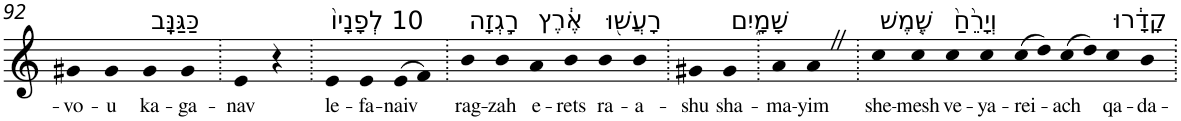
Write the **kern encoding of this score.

**kern	**text
*part1	*part1
*staff1	*staff1
*I"Piano	*
*I'Pno	*
!!LO:PB:g=z
*clefG2	*
*k[]	*
=92	=92
!	!LO:LY:b
4g#X	-vo-
!	!LO:LY:b
4g#	-u
!LO:TX:a:t=כַּגַּנָּֽב	!
!	!LO:LY:b
4g#	ka-
!	!LO:LY:b
4g#	-ga-
=93.	=93.
!	!LO:LY:b
4e	-nav
4r	.
=94.	=94.
!LO:TX:a:t=10 לְפָנָיו֙	!
!	!LO:LY:b
4e	le-
!	!LO:LY:b
4e	-fa-
!	!LO:LY:b
(>8e	-naiv
8f)	.
=95.	=95.
!LO:TX:a:t=רָ֣גְזָה	!
!	!LO:LY:b
4b	rag-
!	!LO:LY:b
4b	-zah
!LO:TX:a:t=אֶ֔רֶץ	!
!	!LO:LY:b
4a	e-
!	!LO:LY:b
4b	-rets
!LO:TX:a:t=רָעֲשׁ֖וּ	!
!	!LO:LY:b
4b	ra-
!	!LO:LY:b
4b	-a-
=96.	=96.
!	!LO:LY:b
4g#X	-shu
!LO:TX:a:t=שָׁמָ֑יִם	!
!	!LO:LY:b
4g#	sha-
=97.	=97.
!	!LO:LY:b
4a	-ma-
!	!LO:LY:b
4aZ	-yim
=98.	=98.
!LO:TX:a:t=שֶׁ֤מֶשׁ	!
!	!LO:LY:b
4cc	she-
!	!LO:LY:b
4cc	-mesh
!LO:TX:a:t=וְיָרֵ֙חַ֙	!
!	!LO:LY:b
4cc	ve-
!	!LO:LY:b
4cc	-ya-
!	!LO:LY:b
(>8cc	-rei-
8dd)	.
!	!LO:LY:b
(>8cc	-ach
8dd)	.
!LO:TX:a:t=קָדָ֔רוּ	!
!	!LO:LY:b
4cc	qa-
!	!LO:LY:b
4b	-da-
=.	=.
*-	*-
